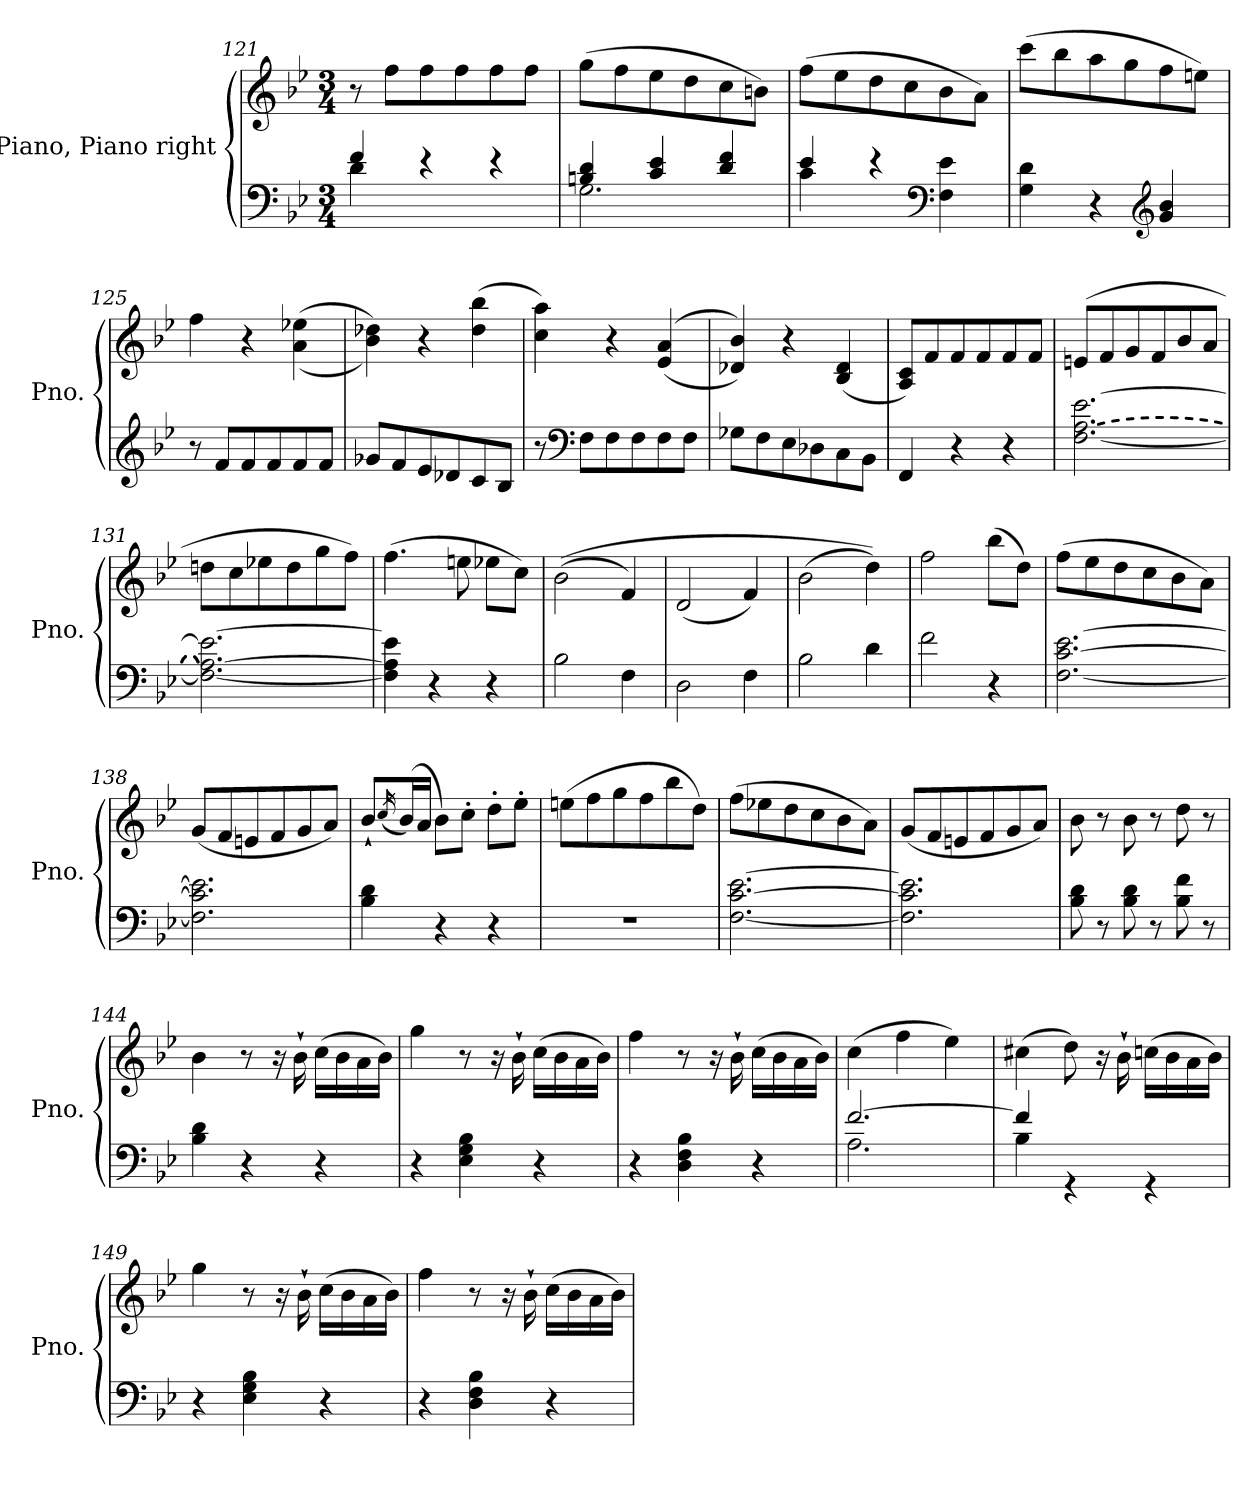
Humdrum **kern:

**kern	**kern
*part1	*part1
*staff2	*staff1
*I"Piano, Piano right	*
*I'Pno.	*
*clefF4	*clefG2
*k[b-e-]	*k[b-e-]
*M3/4	*M3/4
=121	=121
*^	*
4f/	4d\	8r
.	.	8ff\L
4re	2ryy	8ff\
.	.	8ff\
4re	.	8ff\
.	.	8ff\J
=122	=122	=122
4Bn/ 4d/	2.G\	(>8gg\L
.	.	8ff\
4c/ 4e-/	.	8ee-\
.	.	8dd\
4d/ 4f/	.	8cc\
.	.	8bn\J)
=123	=123	=123
4e-/	4c\	(>8ff\L
.	.	8ee-\
4re	2ryy	8dd\
.	.	8cc\
*clefF4	*	*
4F\ 4e-\	.	8b-\
.	.	8a\J)
*v	*v	*
=124	=124
4G\ 4d\	(>8ccc\L
.	8bb-\
4r	8aa\
.	8gg\
*clefG2	*
4g/ 4b-/	8ff\
.	8een\J)
=125	=125
8r	4ff\
8f/L	.
8f/	4r
8f/	.
8f/	(>(<4a\ 4ee-X\
8f/J	.
=126	=126
8g-X/L	4b-\ 4dd-X\))
8f/	.
8e-/	4r
8d-X/	.
8c/	(>4dd-\ 4bb-\
8B-/J	.
=127	=127
8r	4cc\ 4aa\)
*clefF4	*
8F\L	.
8F\	4r
8F\	.
8F\	(>(<4e-/ 4a/
8F\J	.
=128	=128
8G-X\L	4d-X/ 4b-/))
8F\	.
8E-\	4r
8D-X\	.
8C\	(<4B-/ 4d-/
8BB-\J	.
=129	=129
4FF/	8A/ 8c/L)
.	8f/
4r	8f/
.	8f/
4r	8f/
.	8f/J
=130	=130
!LO:T:n=2:dash	!
[2.F\ [2.A\ [2.e-\	(>8en/L
.	8f/
.	8g/
.	8f/
.	8b-/
.	8a/J
=131	=131
2.F\_ 2.A\_ 2.e-\_	8ddn\L
.	8cc\
.	8ee-X\
.	8dd\
.	8gg\
.	8ff\J)
=132	=132
4F\] 4A\] 4e-\]	(>4.ff\
4r	.
.	8een\
4r	8ee-X\L
.	8cc\J)
=133	=133
2B-\	(>(>2b-\
4F\	4f/)
=134	=134
2D\	(<2d/
4F\	4f/)
=135	=135
2B-\	(>2b-\
4d\	4dd\))
=136	=136
2f\	2ff\
4r	(>8bb-\L
.	8dd\J)
=137	=137
[2.F\ [2.c\ [2.e-\	(>8ff\L
.	8ee-\
.	8dd\
.	8cc\
.	8b-\
.	8a\J)
=138	=138
2.F\] 2.c\] 2.e-\]	(<8g/L
.	8f/
.	8en/
.	8f/
.	8g/
.	8a/J)
=139	=139
4B-\ 4d\	8b-`/L
.	(<16qcc/
.	(>16b-/L)
.	16a/JJ
4r	8b-\L)
.	8cc'\J
4r	8dd'\L
.	8ee-'\J
=140	=140
2.r	(>8een\L
.	8ff\
.	8gg\
.	8ff\
.	8bb-\
.	8dd\J)
=141	=141
[2.F\ [2.c\ [2.e-\	(>8ff\L
.	8ee-X\
.	8dd\
.	8cc\
.	8b-\
.	8a\J)
=142	=142
2.F\] 2.c\] 2.e-\]	(<8g/L
.	8f/
.	8en/
.	8f/
.	8g/
.	8a/J)
=143	=143
8B-\ 8d\	8b-\
8r	8r
8B-\ 8d\	8b-\
8r	8r
8B-\ 8f\	8dd\
8r	8r
=144	=144
4B-\ 4d\	4b-\
4r	8r
.	16r
.	16b-`\
4r	(>16cc\LL
.	16b-\
.	16a\
.	16b-\JJ)
=145	=145
4r	4gg\
4E-\ 4G\ 4B-\	8r
.	16r
.	16b-`\
4r	(>16cc\LL
.	16b-\
.	16a\
.	16b-\JJ)
=146	=146
4r	4ff\
4D\ 4F\ 4B-\	8r
.	16r
.	16b-`\
4r	(>16cc\LL
.	16b-\
.	16a\
.	16b-\JJ)
=147	=147
*^	*
[2.f/	2.A\	(>4cc\
.	.	4ff\
.	.	4ee-\)
=148	=148	=148
4f/]	4B-\	(>4cc#X\
4rGG	2ryy	8dd\)
.	.	16r
.	.	16b-`\
4rGG	.	(>16ccn\LL
.	.	16b-\
.	.	16a\
.	.	16b-\JJ)
*v	*v	*
=149	=149
4r	4gg\
4E-\ 4G\ 4B-\	8r
.	16r
.	16b-`\
4r	(>16cc\LL
.	16b-\
.	16a\
.	16b-\JJ)
=150	=150
4r	4ff\
4D\ 4F\ 4B-\	8r
.	16r
.	16b-`\
4r	(>16cc\LL
.	16b-\
.	16a\
.	16b-\JJ)
=	=
*-	*-
